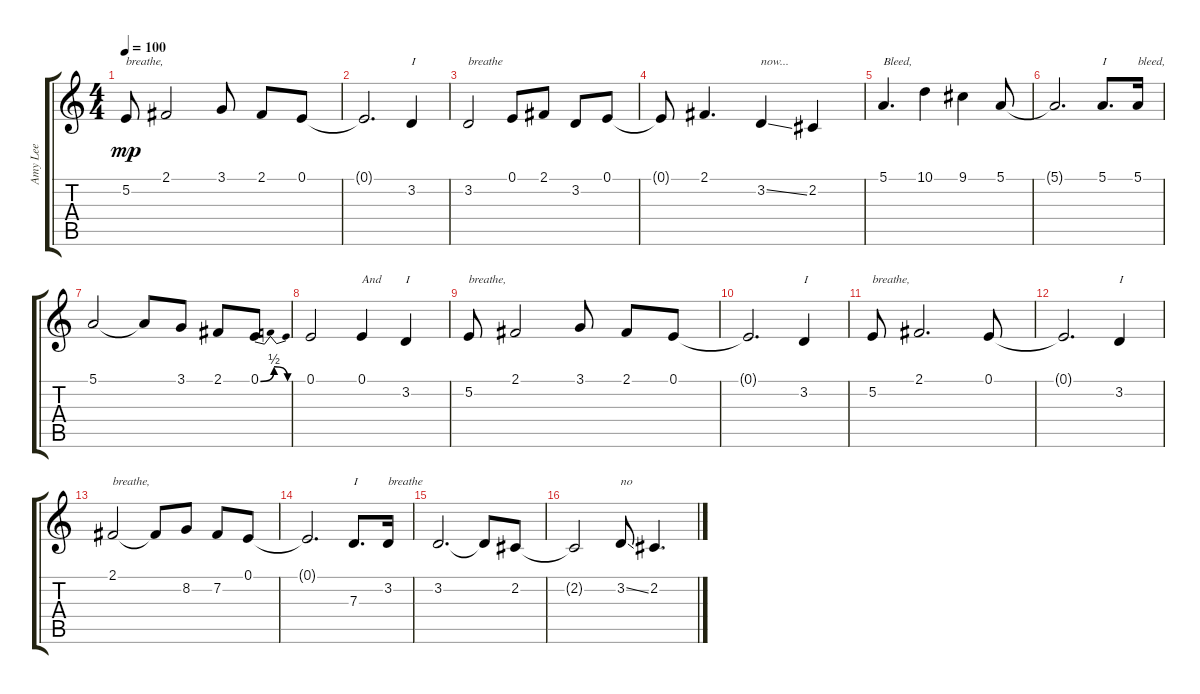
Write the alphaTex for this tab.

\track ("Amy Lee" "Amy Lee") {instrument clarinet}
\staff {score tabs}
\tuning (E4 B3 G3 D3 A2 E2) {hide}
\ts (4 4)
\tempo 100
\clef g2
\ks c
5.2.8{txt "breathe," dy mp} 2.1.2 3.1.8 2.1.8 0.1.8 |
0.1{t}.2{d} 3.2.4{txt "I"} |
3.2.2{txt "breathe"} 0.1.8 2.1.8 3.2.8 0.1.8 |
0.1{t}.8 2.1.4{d} 3.2{ss}.4{txt "now..."} 2.2.4 |
5.1.4{d txt "Bleed,"} 10.1.4 9.1.4 5.1.8 |
5.1{t}.2{d} 5.1.8{d txt "I"} 5.1.16{txt "bleed,"} |
5.1.2 5.1{t}.8 3.1.8 2.1.8 0.1{be (bendrelease 0 0 30 2 30 2 60 0)}.8 |
0.1.2 0.1.4{txt "And"} 3.2.4{txt "I"} |
5.2.8{txt "breathe,"} 2.1.2 3.1.8 2.1.8 0.1.8 |
0.1{t}.2{d} 3.2.4{txt "I"} |
5.2.8{txt "breathe,"} 2.1.2{d} 0.1.8 |
0.1{t}.2{d} 3.2.4{txt "I"} |
2.1.2{txt "breathe,"} 2.1{t}.8 8.2.8 7.2.8 0.1.8 |
0.1{t}.2{d} 7.3.8{d txt "I"} 3.2.16{txt "breathe"} |
3.2.2{d} 3.2{t}.8 2.2.8 |
2.2{t}.2 3.2{ss}.8{txt "no"} 2.2{ss}.4{d}
